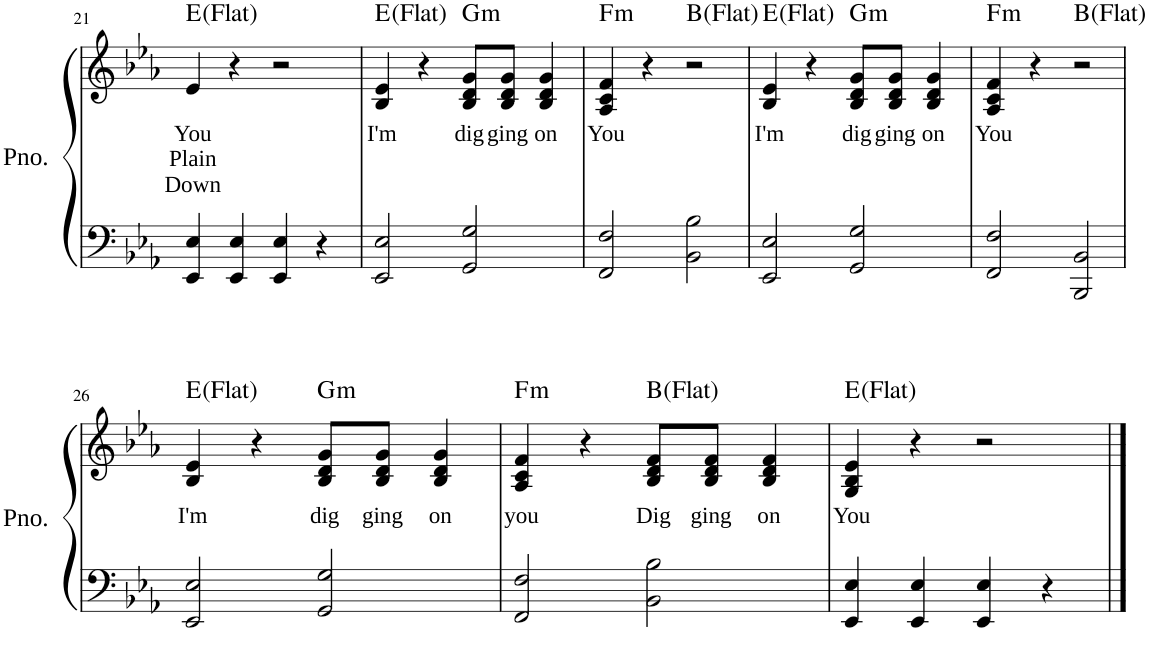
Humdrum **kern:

**kern	**kern	**text	**text	**text	**harte
*part1	*part1	*part1	*part1	*part1	*part1
*staff2	*staff1	*staff1	*staff1	*staff1	*
*I"Piano	*	*	*	*	*
*I'Pno.	*	*	*	*	*
!!LO:PB:g=z
*clefF4	*clefG2	*	*	*	*
*k[b-e-a-]	*k[b-e-a-]	*	*	*	*
*M4/4	*M4/4	*	*	*	*
=21	=21	=21	=21	=21	=21
!	!	!LO:LY:b	!LO:LY:b	!LO:LY:b	!
4EE-/ 4E-/	4e-/	You	Plain	Down	E:maj
4EE-/ 4E-/	4r	.	.	.	.
4EE-/ 4E-/	2r	.	.	.	.
4r	.	.	.	.	.
=22	=22	=22	=22	=22	=22
!	!	!LO:LY:b	!	!	!
2EE-/ 2E-/	4B-/ 4e-/	I'm	.	.	E:maj
.	4r	.	.	.	.
!	!	!LO:LY:b	!	!	!LO:H:kt=m
2GG/ 2G/	8B-/ 8d/ 8g/L	dig	.	.	G:min
!	!	!LO:LY:b	!	!	!
.	8B-/ 8d/ 8g/J	ging	.	.	.
!	!	!LO:LY:b	!	!	!
.	4B-/ 4d/ 4g/	on	.	.	.
=23	=23	=23	=23	=23	=23
!	!	!LO:LY:b	!	!	!LO:H:kt=m
2FF/ 2F/	4A-/ 4c/ 4f/	You	.	.	F:min
.	4r	.	.	.	.
2BB-\ 2B-\	2r	.	.	.	B:maj
=24	=24	=24	=24	=24	=24
!	!	!LO:LY:b	!	!	!
2EE-/ 2E-/	4B-/ 4e-/	I'm	.	.	E:maj
.	4r	.	.	.	.
!	!	!LO:LY:b	!	!	!LO:H:kt=m
2GG/ 2G/	8B-/ 8d/ 8g/L	dig	.	.	G:min
!	!	!LO:LY:b	!	!	!
.	8B-/ 8d/ 8g/J	ging	.	.	.
!	!	!LO:LY:b	!	!	!
.	4B-/ 4d/ 4g/	on	.	.	.
=25	=25	=25	=25	=25	=25
!	!	!LO:LY:b	!	!	!LO:H:kt=m
2FF/ 2F/	4A-/ 4c/ 4f/	You	.	.	F:min
.	4r	.	.	.	.
2BBB-/ 2BB-/	2r	.	.	.	B:maj
!!LO:LB:g=z
=26	=26	=26	=26	=26	=26
!	!	!LO:LY:b	!	!	!
2EE-/ 2E-/	4B-/ 4e-/	I'm	.	.	E:maj
.	4r	.	.	.	.
!	!	!LO:LY:b	!	!	!LO:H:kt=m
2GG/ 2G/	8B-/ 8d/ 8g/L	dig	.	.	G:min
!	!	!LO:LY:b	!	!	!
.	8B-/ 8d/ 8g/J	ging	.	.	.
!	!	!LO:LY:b	!	!	!
.	4B-/ 4d/ 4g/	on	.	.	.
=27	=27	=27	=27	=27	=27
!	!	!LO:LY:b	!	!	!LO:H:kt=m
2FF/ 2F/	4A-/ 4c/ 4f/	you	.	.	F:min
.	4r	.	.	.	.
!	!	!LO:LY:b	!	!	!
2BB-\ 2B-\	8B-/ 8d/ 8f/L	Dig	.	.	B:maj
!	!	!LO:LY:b	!	!	!
.	8B-/ 8d/ 8f/J	ging	.	.	.
!	!	!LO:LY:b	!	!	!
.	4B-/ 4d/ 4f/	on	.	.	.
=28	=28	=28	=28	=28	=28
!	!	!LO:LY:b	!	!	!
4EE-/ 4E-/	4G/ 4B-/ 4e-/	You	.	.	E:maj
4EE-/ 4E-/	4r	.	.	.	.
4EE-/ 4E-/	2r	.	.	.	.
4r	.	.	.	.	.
==	==	==	==	==	==
*-	*-	*-	*-	*-	*-
